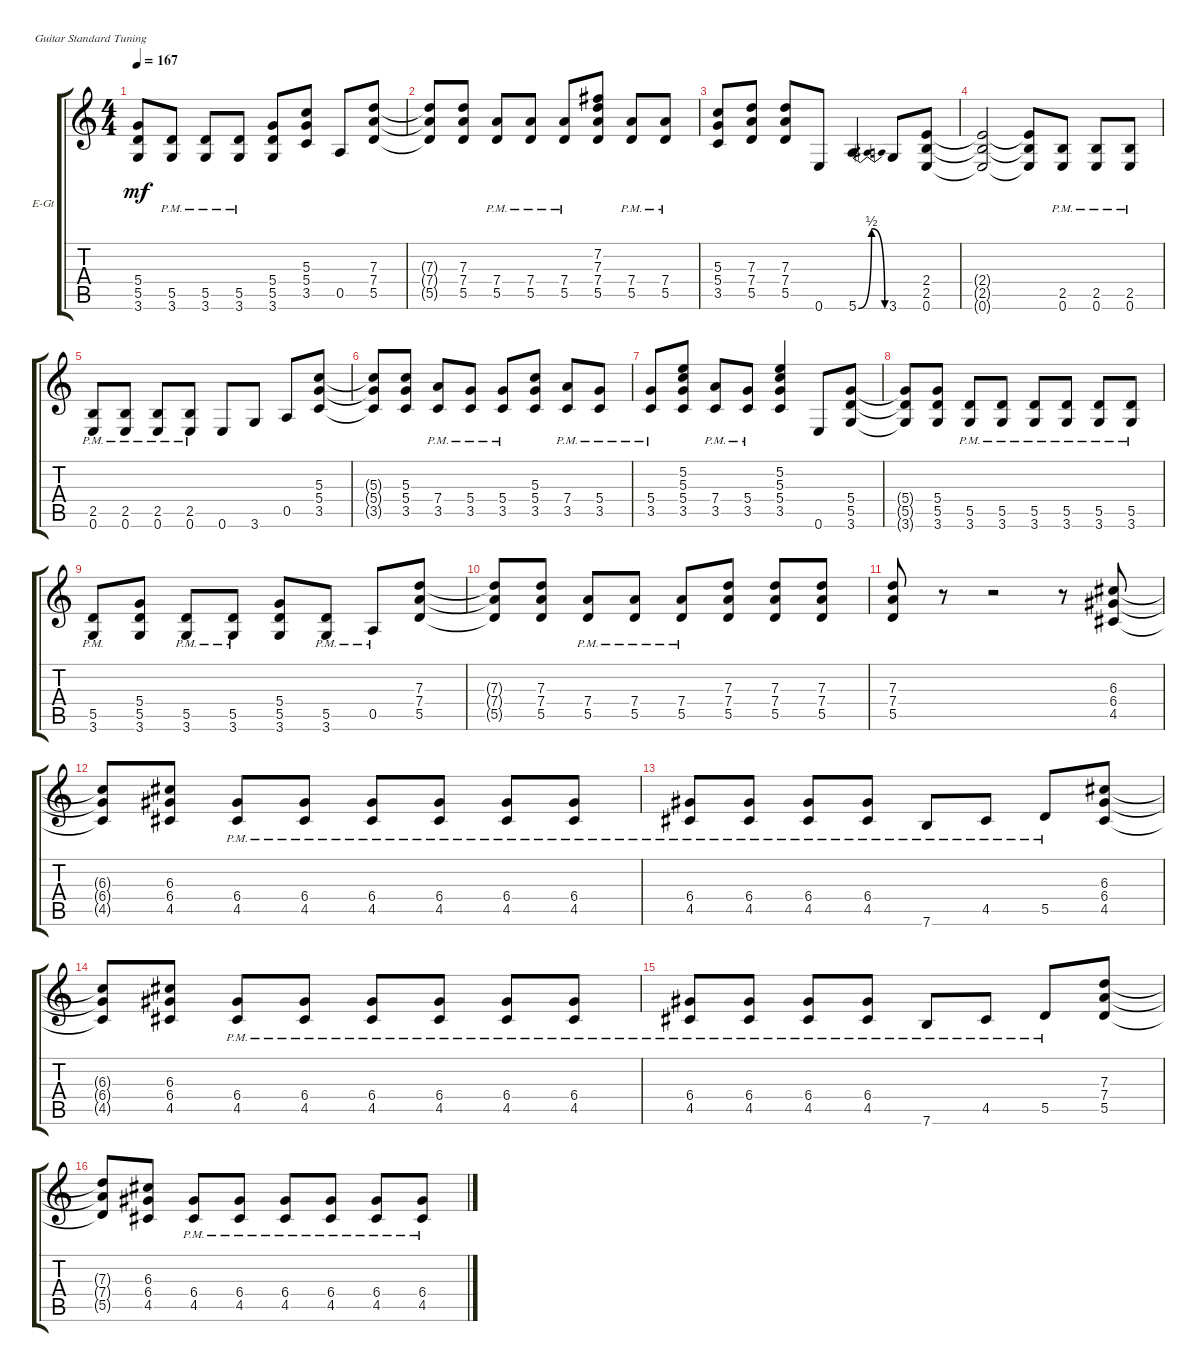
\bracketExtendMode groupsimilarinstruments
\firstSystemTrackNameOrientation horizontal
\otherSystemsTrackNameOrientation horizontal
\track ("Rhythm" "E-Gt") {instrument overdrivenguitar}
\staff {score tabs}
\tuning (E4 B3 G3 D3 A2 E2)
\ts (4 4)
\tempo 167
\clef g2
\scale
0.227095
\ks c
(5.4 5.5 3.6).8{dy mf} (5.5{pm} 3.6{pm}).8 (5.5{pm} 3.6{pm}).8 (5.5{pm} 3.6{pm}).8 (5.4 5.5 3.6).8 (5.3 5.4 3.5).8 0.5.8 (7.3 7.4 5.5).8 |
\scale
0.281985 (7.3{t} 7.4{t} 5.5{t}).8 (7.3 7.4 5.5).8 (7.4{pm} 5.5{pm}).8 (7.4{pm} 5.5{pm}).8 (7.4{pm} 5.5{pm}).8 (7.2 7.3 7.4 5.5).8 (7.4{pm} 5.5{pm}).8 (7.4{pm} 5.5{pm}).8 |
\scale
0.27968 (5.3 5.4 3.5).8 (7.3 7.4 5.5).8 (7.3 7.4 5.5).8 0.6.8 5.6{be (bendrelease 0 0 30 2 30 2 60 0)}.4 3.6.8 (2.4 2.5 0.6).8 |
\scale
0.211818 (2.4{t} 2.5{t} 0.6{t}).2 (2.4{t} 2.5{t} 0.6{t}).8 (2.5{pm} 0.6{pm}).8 (2.5{pm} 0.6{pm}).8 (2.5{pm} 0.6{pm}).8 |
\scale
0.226541 (2.5{pm} 0.6{pm}).8 (2.5{pm} 0.6{pm}).8 (2.5{pm} 0.6{pm}).8 (2.5{pm} 0.6{pm}).8 0.6.8 3.6.8 0.5.8 (5.3 5.4 3.5).8 |
\scale
0.281804 (5.3{t} 5.4{t} 3.5{t}).8 (5.3 5.4 3.5).8 (7.4{pm} 3.5{pm}).8 (5.4{pm} 3.5{pm}).8 (5.4{pm} 3.5{pm}).8 (5.3 5.4 3.5).8 (7.4{pm} 3.5{pm}).8 (5.4{pm} 3.5{pm}).8 |
\scale
0.281163 (5.4{pm} 3.5{pm}).8 (5.2 5.3 5.4 3.5).8 (7.4{pm} 3.5{pm}).8 (5.4{pm} 3.5{pm}).8 (5.2 5.3 5.4 3.5).4 0.6.8 (5.4 5.5 3.6).8 |
\scale
0.217709 (5.4{t} 5.5{t} 3.6{t}).8 (5.4 5.5 3.6).8 (5.5{pm} 3.6{pm}).8 (5.5{pm} 3.6{pm}).8 (5.5{pm} 3.6{pm}).8 (5.5{pm} 3.6{pm}).8 (5.5{pm} 3.6{pm}).8 (5.5{pm} 3.6{pm}).8 |
\scale
0.219409 (5.5{pm} 3.6{pm}).8 (5.4 5.5 3.6).8 (5.5{pm} 3.6{pm}).8 (5.5{pm} 3.6{pm}).8 (5.4 5.5 3.6).8 (5.5{pm} 3.6{pm}).8 0.5{pm}.8 (7.3 7.4 5.5).8 |
\scale
0.282059 (7.3{t} 7.4{t} 5.5{t}).8 (7.3 7.4 5.5).8 (7.4{pm} 5.5{pm}).8 (7.4{pm} 5.5{pm}).8 (7.4{pm} 5.5{pm}).8 (7.3 7.4 5.5).8 (7.3 7.4 5.5).8 (7.3 7.4 5.5).8 |
\scale
0.281 (7.3 7.4 5.5).8 r.8 r.2 r.8 (6.3 6.4 4.5).8 |
\scale
0.219916 (6.3{t} 6.4{t} 4.5{t}).8 (6.3 6.4 4.5).8 (6.4{pm} 4.5{pm}).8 (6.4{pm} 4.5{pm}).8 (6.4{pm} 4.5{pm}).8 (6.4{pm} 4.5{pm}).8 (6.4{pm} 4.5{pm}).8 (6.4{pm} 4.5{pm}).8 |
\scale
0.217422 (6.4{pm} 4.5{pm}).8 (6.4{pm} 4.5{pm}).8 (6.4{pm} 4.5{pm}).8 (6.4{pm} 4.5{pm}).8 7.6{pm}.8 4.5{pm}.8 5.5{pm}.8 (6.3 6.4 4.5).8 |
\scale
0.2828 (6.3{t} 6.4{t} 4.5{t}).8 (6.3 6.4 4.5).8 (6.4{pm} 4.5{pm}).8 (6.4{pm} 4.5{pm}).8 (6.4{pm} 4.5{pm}).8 (6.4{pm} 4.5{pm}).8 (6.4{pm} 4.5{pm}).8 (6.4{pm} 4.5{pm}).8 |
\scale
0.280926 (6.4{pm} 4.5{pm}).8 (6.4{pm} 4.5{pm}).8 (6.4{pm} 4.5{pm}).8 (6.4{pm} 4.5{pm}).8 7.6{pm}.8 4.5{pm}.8 5.5{pm}.8 (7.3 7.4 5.5).8 |
\scale
0.217177 (7.3{t} 7.4{t} 5.5{t}).8 (6.3 6.4 4.5).8 (6.4{pm} 4.5{pm}).8 (6.4{pm} 4.5{pm}).8 (6.4{pm} 4.5{pm}).8 (6.4{pm} 4.5{pm}).8 (6.4{pm} 4.5{pm}).8 (6.4{pm} 4.5{pm}).8
